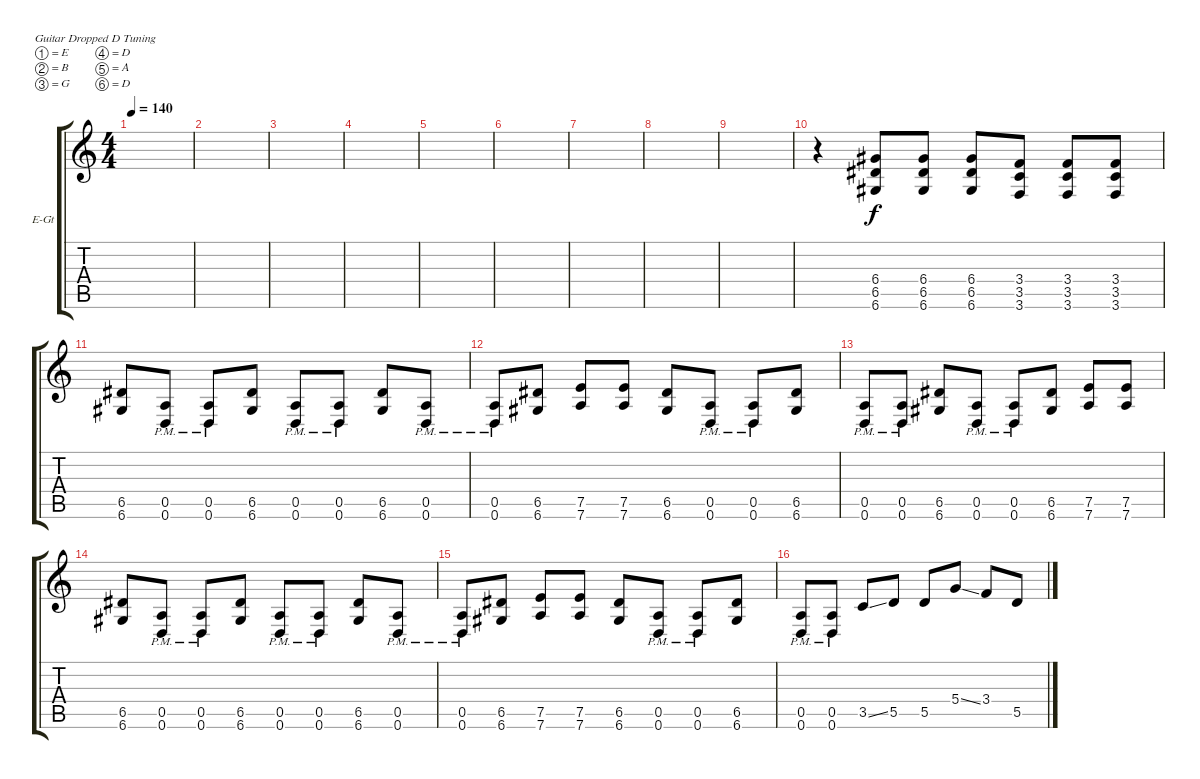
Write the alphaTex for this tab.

\bracketExtendMode groupsimilarinstruments
\firstSystemTrackNameOrientation horizontal
\otherSystemsTrackNameOrientation horizontal
\track ("Distortion-guitar (Paul)" "E-Gt") {instrument distortionguitar}
\staff {score tabs}
\tuning (E4 B3 G3 D3 A2 D2)
\ts (4 4)
\tempo 140
\clef g2
\ks c
|
|
|
|
|
|
|
|
|
r.4 (6.4 6.5 6.6).8 (6.4 6.5 6.6).8 (6.4 6.5 6.6).8 (3.4 3.5 3.6).8 (3.4 3.5 3.6).8 (3.4 3.5 3.6).8 |
(6.5 6.6).8 (0.5{pm} 0.6{pm}).8 (0.5{pm} 0.6{pm}).8 (6.5 6.6).8 (0.5{pm} 0.6{pm}).8 (0.5{pm} 0.6{pm}).8 (6.5 6.6).8 (0.5{pm} 0.6{pm}).8 |
(0.5{pm} 0.6{pm}).8 (6.5 6.6).8 (7.5 7.6).8 (7.5 7.6).8 (6.5 6.6).8 (0.5{pm} 0.6{pm}).8 (0.5{pm} 0.6{pm}).8 (6.5 6.6).8 |
(0.5{pm} 0.6{pm}).8 (0.5{pm} 0.6{pm}).8 (6.5 6.6).8 (0.5{pm} 0.6{pm}).8 (0.5{pm} 0.6{pm}).8 (6.5 6.6).8 (7.5 7.6).8 (7.5 7.6).8 |
(6.5 6.6).8 (0.5{pm} 0.6{pm}).8 (0.5{pm} 0.6{pm}).8 (6.5 6.6).8 (0.5{pm} 0.6{pm}).8 (0.5{pm} 0.6{pm}).8 (6.5 6.6).8 (0.5{pm} 0.6{pm}).8 |
(0.5{pm} 0.6{pm}).8 (6.5 6.6).8 (7.5 7.6).8 (7.5 7.6).8 (6.5 6.6).8 (0.5{pm} 0.6{pm}).8 (0.5{pm} 0.6{pm}).8 (6.5 6.6).8 |
(0.5{pm} 0.6{pm}).8 (0.5{pm} 0.6{pm}).8 3.5{ss}.8 5.5.8 5.5.8 5.4{ss}.8 3.4.8 5.5.8
